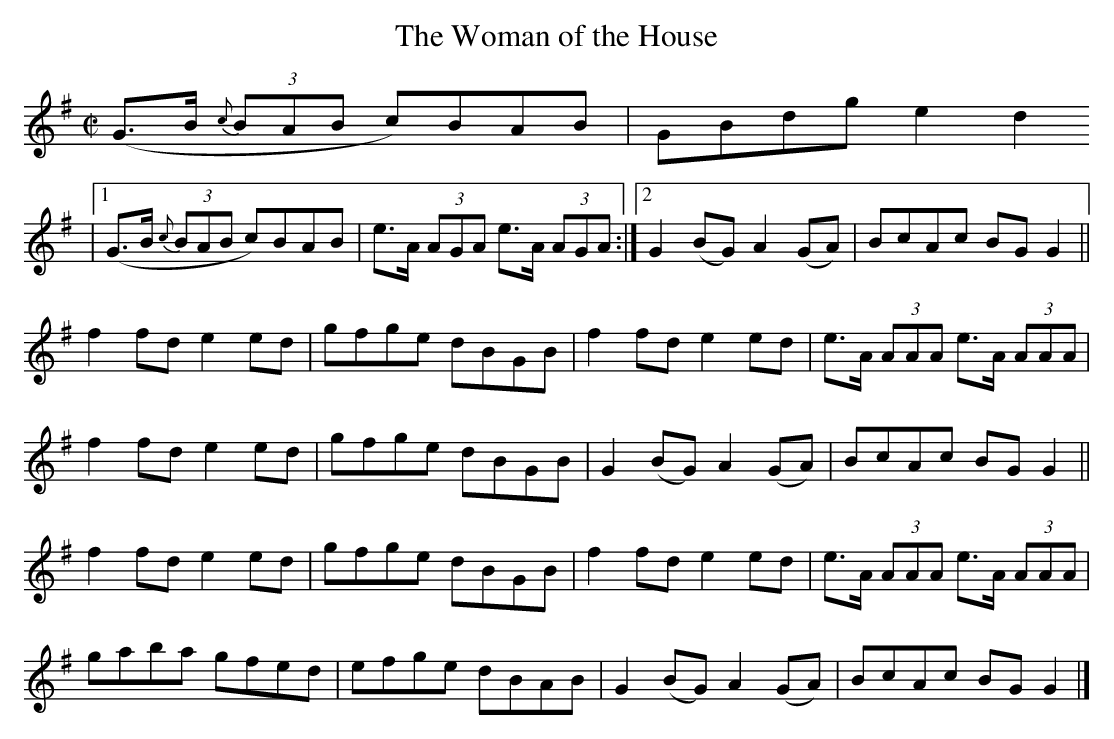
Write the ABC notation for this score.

X:1
T: The Woman of the House
M: C|
L: 1/8
K: G
(G>B {c}(3BAB c)BAB|GBdge2d2
|1(G>B {c}(3BAB c)BAB|e>A (3AGA e>A (3AGA:|2G2(BG)A2(GA)|BcAc BGG2||
f2fde2ed|gfge dBGB|f2fde2ed|e>A (3AAA e>A (3AAA|
f2fde2ed|gfge dBGB|G2(BG)A2(GA)|BcAc BGG2||
f2fde2ed|gfge dBGB|f2fde2ed|e>A (3AAA e>A (3AAA|
gaba gfed|efge dBAB|G2(BG)A2(GA)|BcAc BGG2|]
